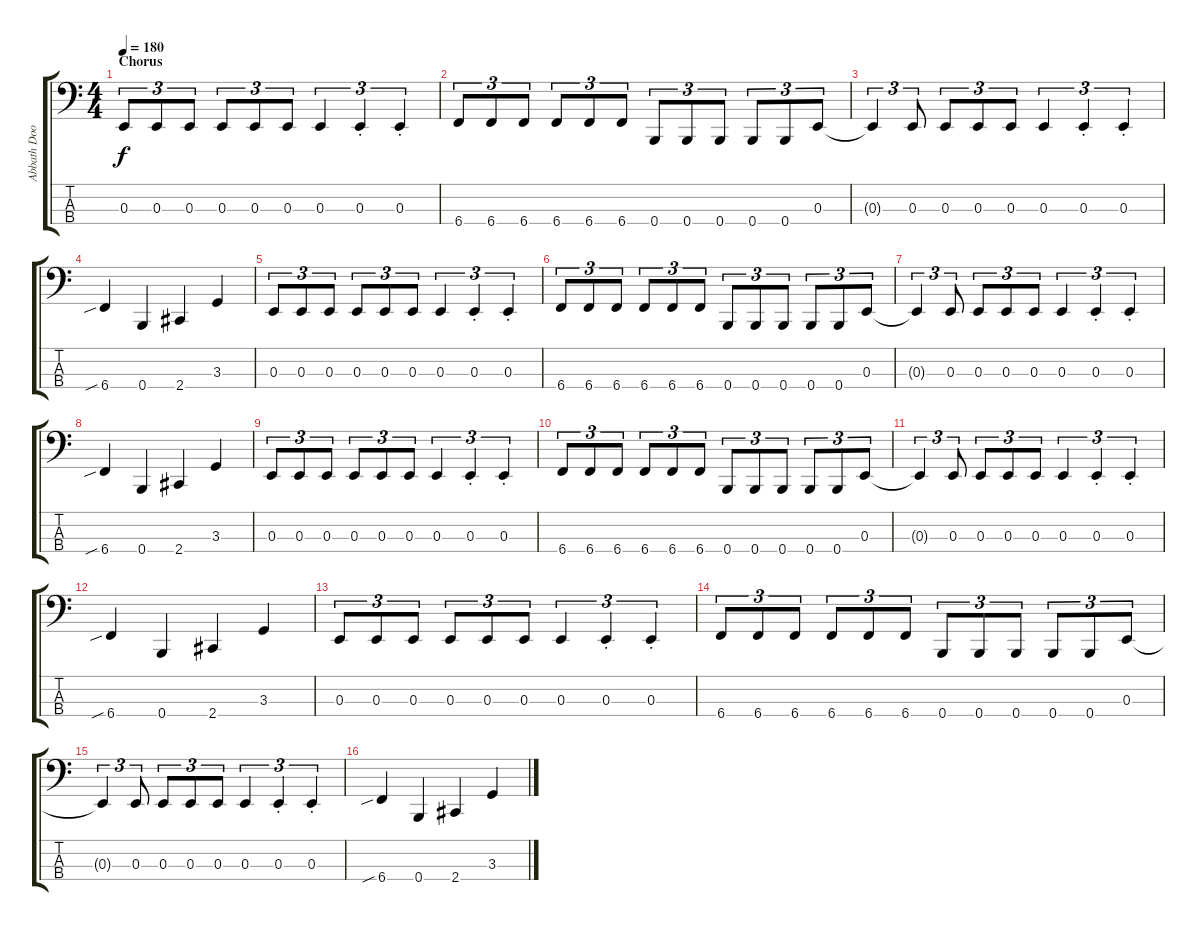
\track ("Abbath Doom Occulta (Bass)" "Abbath Doo") {instrument electricbasspick}
\staff {score tabs}
\tuning (D2 A1 E1 B0) {hide}
\ts (4 4)
\section ("" "Chorus")
\tempo 180
\clef f4
\ks c
0.3.8{tu (3 2) dy f} 0.3.8{tu (3 2)} 0.3.8{tu (3 2)} 0.3.8{tu (3 2)} 0.3.8{tu (3 2)} 0.3.8{tu (3 2)} 0.3.4{tu (3 2)} 0.3{st}.4{tu (3 2)} 0.3{st}.4{tu (3 2)} |
6.4.8{tu (3 2)} 6.4.8{tu (3 2)} 6.4.8{tu (3 2)} 6.4.8{tu (3 2)} 6.4.8{tu (3 2)} 6.4.8{tu (3 2)} 0.4.8{tu (3 2)} 0.4.8{tu (3 2)} 0.4.8{tu (3 2)} 0.4.8{tu (3 2)} 0.4.8{tu (3 2)} 0.3.8{tu (3 2)} |
0.3{t}.4{tu (3 2)} 0.3.8{tu (3 2)} 0.3.8{tu (3 2)} 0.3.8{tu (3 2)} 0.3.8{tu (3 2)} 0.3.4{tu (3 2)} 0.3{st}.4{tu (3 2)} 0.3{st}.4{tu (3 2)} |
6.4{sib}.4 0.4.4 2.4.4 3.3.4 |
0.3.8{tu (3 2)} 0.3.8{tu (3 2)} 0.3.8{tu (3 2)} 0.3.8{tu (3 2)} 0.3.8{tu (3 2)} 0.3.8{tu (3 2)} 0.3.4{tu (3 2)} 0.3{st}.4{tu (3 2)} 0.3{st}.4{tu (3 2)} |
6.4.8{tu (3 2)} 6.4.8{tu (3 2)} 6.4.8{tu (3 2)} 6.4.8{tu (3 2)} 6.4.8{tu (3 2)} 6.4.8{tu (3 2)} 0.4.8{tu (3 2)} 0.4.8{tu (3 2)} 0.4.8{tu (3 2)} 0.4.8{tu (3 2)} 0.4.8{tu (3 2)} 0.3.8{tu (3 2)} |
0.3{t}.4{tu (3 2)} 0.3.8{tu (3 2)} 0.3.8{tu (3 2)} 0.3.8{tu (3 2)} 0.3.8{tu (3 2)} 0.3.4{tu (3 2)} 0.3{st}.4{tu (3 2)} 0.3{st}.4{tu (3 2)} |
6.4{sib}.4 0.4.4 2.4.4 3.3.4 |
0.3.8{tu (3 2)} 0.3.8{tu (3 2)} 0.3.8{tu (3 2)} 0.3.8{tu (3 2)} 0.3.8{tu (3 2)} 0.3.8{tu (3 2)} 0.3.4{tu (3 2)} 0.3{st}.4{tu (3 2)} 0.3{st}.4{tu (3 2)} |
6.4.8{tu (3 2)} 6.4.8{tu (3 2)} 6.4.8{tu (3 2)} 6.4.8{tu (3 2)} 6.4.8{tu (3 2)} 6.4.8{tu (3 2)} 0.4.8{tu (3 2)} 0.4.8{tu (3 2)} 0.4.8{tu (3 2)} 0.4.8{tu (3 2)} 0.4.8{tu (3 2)} 0.3.8{tu (3 2)} |
0.3{t}.4{tu (3 2)} 0.3.8{tu (3 2)} 0.3.8{tu (3 2)} 0.3.8{tu (3 2)} 0.3.8{tu (3 2)} 0.3.4{tu (3 2)} 0.3{st}.4{tu (3 2)} 0.3{st}.4{tu (3 2)} |
6.4{sib}.4 0.4.4 2.4.4 3.3.4 |
0.3.8{tu (3 2)} 0.3.8{tu (3 2)} 0.3.8{tu (3 2)} 0.3.8{tu (3 2)} 0.3.8{tu (3 2)} 0.3.8{tu (3 2)} 0.3.4{tu (3 2)} 0.3{st}.4{tu (3 2)} 0.3{st}.4{tu (3 2)} |
6.4.8{tu (3 2)} 6.4.8{tu (3 2)} 6.4.8{tu (3 2)} 6.4.8{tu (3 2)} 6.4.8{tu (3 2)} 6.4.8{tu (3 2)} 0.4.8{tu (3 2)} 0.4.8{tu (3 2)} 0.4.8{tu (3 2)} 0.4.8{tu (3 2)} 0.4.8{tu (3 2)} 0.3.8{tu (3 2)} |
0.3{t}.4{tu (3 2)} 0.3.8{tu (3 2)} 0.3.8{tu (3 2)} 0.3.8{tu (3 2)} 0.3.8{tu (3 2)} 0.3.4{tu (3 2)} 0.3{st}.4{tu (3 2)} 0.3{st}.4{tu (3 2)} |
6.4{sib}.4 0.4.4 2.4.4 3.3.4
